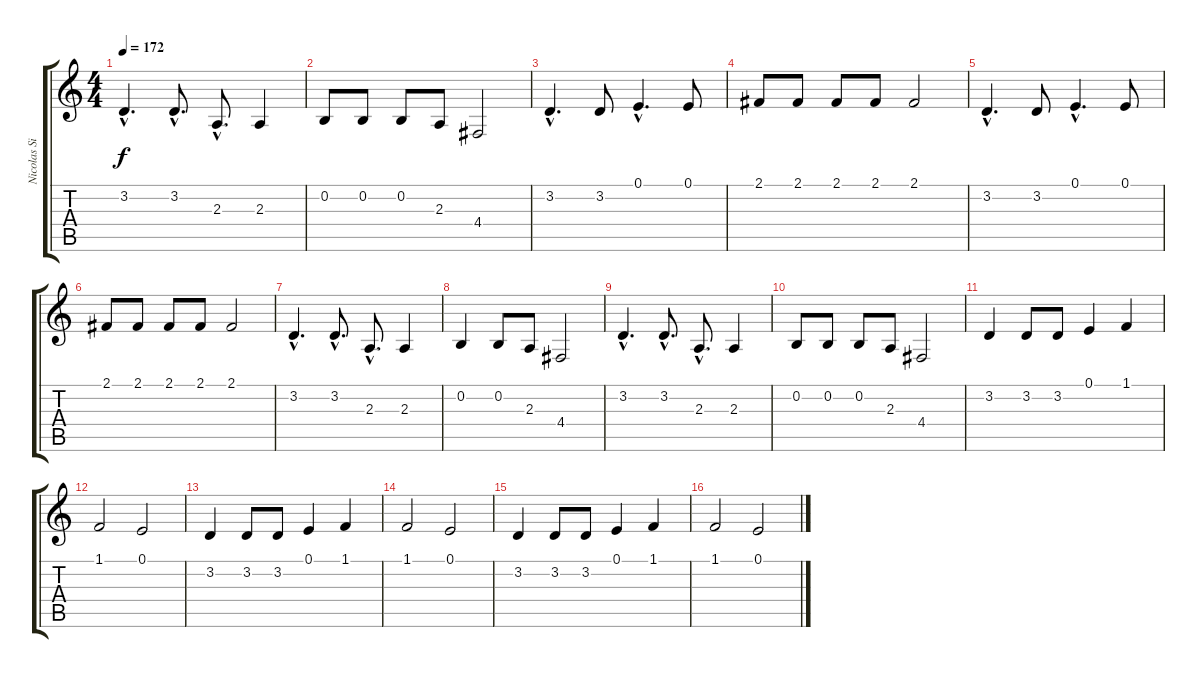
\track ("Nicolas Sirkis" "Nicolas Si") {instrument lead6voice}
\staff {score tabs}
\tuning (E4 B3 G3 D3 A2 E2) {hide}
\ts (4 4)
\tempo 172
\clef g2
\ks c
3.2{hac}.4{d dy f} 3.2{hac}.8{d} 2.3{hac}.8{d} 2.3.4 |
0.2.8 0.2.8 0.2.8 2.3.8 4.4.2 |
3.2{hac}.4{d} 3.2.8 0.1{hac}.4{d} 0.1.8 |
2.1.8 2.1.8 2.1.8 2.1.8 2.1.2 |
3.2{hac}.4{d} 3.2.8 0.1{hac}.4{d} 0.1.8 |
2.1.8 2.1.8 2.1.8 2.1.8 2.1.2 |
3.2{hac}.4{d} 3.2{hac}.8{d} 2.3{hac}.8{d} 2.3.4 |
0.2.4 0.2.8 2.3.8 4.4.2 |
3.2{hac}.4{d} 3.2{hac}.8{d} 2.3{hac}.8{d} 2.3.4 |
0.2.8 0.2.8 0.2.8 2.3.8 4.4.2 |
3.2.4 3.2.8 3.2.8 0.1.4 1.1.4 |
1.1.2 0.1.2 |
3.2.4 3.2.8 3.2.8 0.1.4 1.1.4 |
1.1.2 0.1.2 |
3.2.4 3.2.8 3.2.8 0.1.4 1.1.4 |
1.1.2 0.1.2
